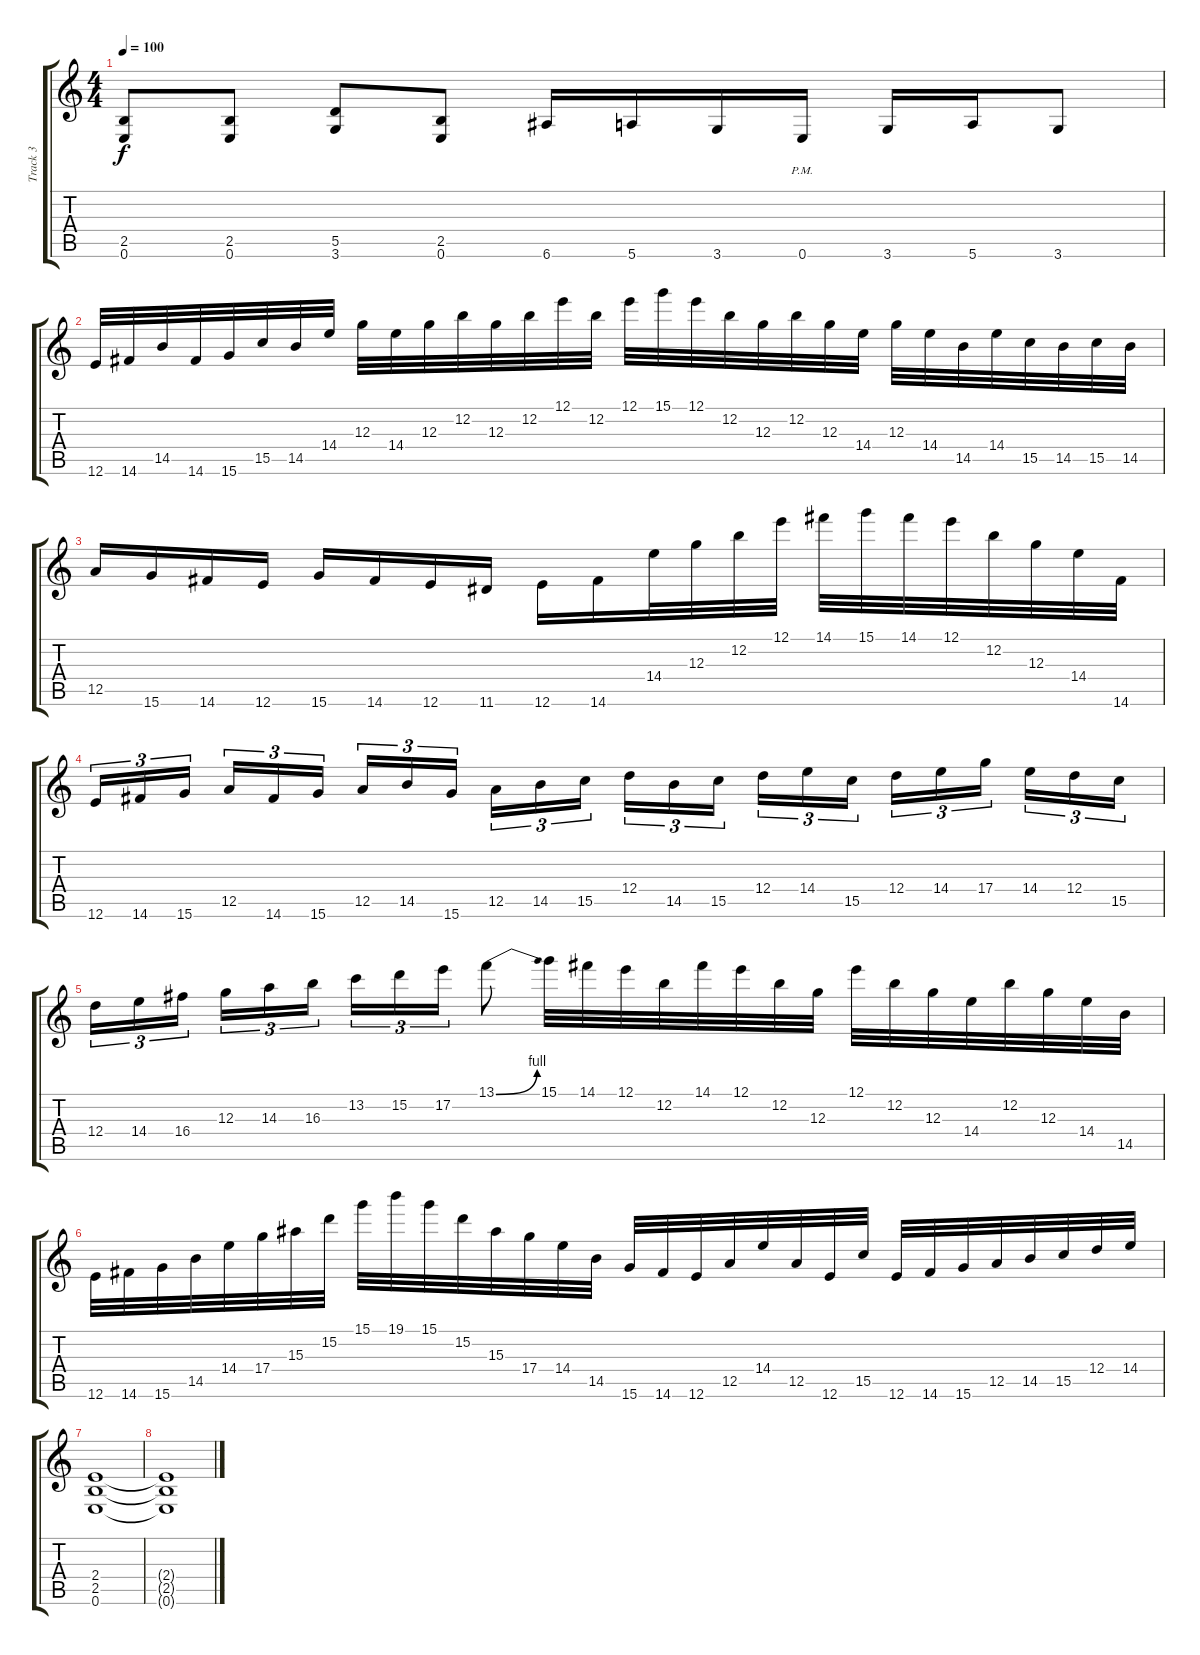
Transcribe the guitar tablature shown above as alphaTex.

\track ("Track 3" "Track 3") {instrument acousticguitarsteel}
\staff {score tabs}
\tuning (E4 B3 G3 D3 A2 E2) {hide}
\ts (4 4)
\tempo 100
\clef g2
\ks c
(2.5 0.6).8{dy f} (2.5 0.6).8 (5.5 3.6).8 (2.5 0.6).8 6.6.16 5.6.16 3.6.16 0.6{pm}.16 3.6.16 5.6.16 3.6.8 |
12.6.32 14.6.32 14.5.32 14.6.32 15.6.32 15.5.32 14.5.32 14.4.32 12.3.32 14.4.32 12.3.32 12.2.32 12.3.32 12.2.32 12.1.32 12.2.32 12.1.32 15.1.32 12.1.32 12.2.32 12.3.32 12.2.32 12.3.32 14.4.32 12.3.32 14.4.32 14.5.32 14.4.32 15.5.32 14.5.32 15.5.32 14.5.32 |
12.5.16 15.6.16 14.6.16 12.6.16 15.6.16 14.6.16 12.6.16 11.6.16 12.6.16 14.6.16 14.4.32 12.3.32 12.2.32 12.1.32 14.1.32 15.1.32 14.1.32 12.1.32 12.2.32 12.3.32 14.4.32 14.6.32 |
12.6.16{tu (3 2)} 14.6.16{tu (3 2)} 15.6.16{tu (3 2) beam splitsecondary} 12.5.16{tu (3 2)} 14.6.16{tu (3 2)} 15.6.16{tu (3 2)} 12.5.16{tu (3 2)} 14.5.16{tu (3 2)} 15.6.16{tu (3 2) beam splitsecondary} 12.5.16{tu (3 2)} 14.5.16{tu (3 2)} 15.5.16{tu (3 2)} 12.4.16{tu (3 2)} 14.5.16{tu (3 2)} 15.5.16{tu (3 2) beam splitsecondary} 12.4.16{tu (3 2)} 14.4.16{tu (3 2)} 15.5.16{tu (3 2)} 12.4.16{tu (3 2)} 14.4.16{tu (3 2)} 17.4.16{tu (3 2) beam splitsecondary} 14.4.16{tu (3 2)} 12.4.16{tu (3 2)} 15.5.16{tu (3 2)} |
12.4.16{tu (3 2)} 14.4.16{tu (3 2)} 16.4.16{tu (3 2) beam splitsecondary} 12.3.16{tu (3 2)} 14.3.16{tu (3 2)} 16.3.16{tu (3 2)} 13.2.16{tu (3 2)} 15.2.16{tu (3 2)} 17.2.16{tu (3 2)} 13.1{be (bend 0 0 60 4)}.8 15.1.32 14.1.32 12.1.32 12.2.32 14.1.32 12.1.32 12.2.32 12.3.32 12.1.32 12.2.32 12.3.32 14.4.32 12.2.32 12.3.32 14.4.32 14.5.32 |
12.6.32 14.6.32 15.6.32 14.5.32 14.4.32 17.4.32 15.3.32 15.2.32 15.1.32 19.1.32 15.1.32 15.2.32 15.3.32 17.4.32 14.4.32 14.5.32 15.6.32 14.6.32 12.6.32 12.5.32 14.4.32 12.5.32 12.6.32 15.5.32 12.6.32 14.6.32 15.6.32 12.5.32 14.5.32 15.5.32 12.4.32 14.4.32 |
(2.4 2.5 0.6).1 |
(2.4{t} 2.5{t} 0.6{t}).1
